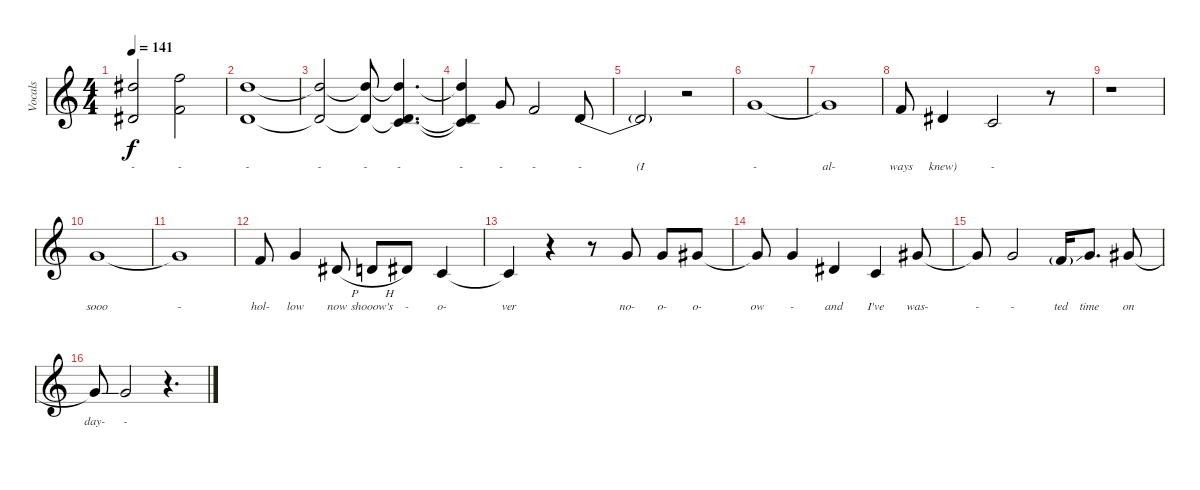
\track ("Vocals" "Vocals") {instrument trombone}
\staff {score}
\tuning (E4 C4 G3 C3 G2 C2) {hide}
\ts (4 4)
\tempo 141
\clef g2
\ks c
(15.2 15.4).2{lyrics (0 "-") lyrics (1 "") lyrics (2 "") lyrics (3 "") lyrics (4 "") dy f} (17.2 17.4).2{lyrics (0 "-") lyrics (1 "") lyrics (2 "") lyrics (3 "") lyrics (4 "")} |
(14.2 14.4).1{lyrics (0 "-") lyrics (1 "") lyrics (2 "") lyrics (3 "") lyrics (4 "")} |
(14.2{t} 14.4{t}).2{lyrics (0 "-") lyrics (1 "") lyrics (2 "") lyrics (3 "") lyrics (4 "")} (14.2{t} 14.4{t}).8{lyrics (0 "-") lyrics (1 "") lyrics (2 "") lyrics (3 "") lyrics (4 "")} (14.2{t} 5.3 14.4{t}).4{d lyrics (0 "-") lyrics (1 "") lyrics (2 "") lyrics (3 "") lyrics (4 "")} |
(14.2{t} 5.3{t} 14.4{t}).4{lyrics (0 "-") lyrics (1 "") lyrics (2 "") lyrics (3 "") lyrics (4 "")} 7.2.8{lyrics (0 "-") lyrics (1 "") lyrics (2 "") lyrics (3 "") lyrics (4 "")} 5.2.2{lyrics (0 "-") lyrics (1 "") lyrics (2 "") lyrics (3 "") lyrics (4 "")} 7.3{be (bendrelease 0 0 30 2 30 2 60 0)}.8{lyrics (0 "-") lyrics (1 "") lyrics (2 "") lyrics (3 "") lyrics (4 "")} |
7.3{t}.2{lyrics (0 "(I") lyrics (1 "") lyrics (2 "") lyrics (3 "") lyrics (4 "")} r.2 |
12.3.1{lyrics (0 "-") lyrics (1 "") lyrics (2 "") lyrics (3 "") lyrics (4 "")} |
12.3{t}.1{lyrics (0 "al-") lyrics (1 "") lyrics (2 "") lyrics (3 "") lyrics (4 "")} |
10.3.8{lyrics (0 "ways") lyrics (1 "") lyrics (2 "") lyrics (3 "") lyrics (4 "")} 8.3.4{lyrics (0 "knew)") lyrics (1 "") lyrics (2 "") lyrics (3 "") lyrics (4 "")} 5.3.2{lyrics (0 "-") lyrics (1 "") lyrics (2 "") lyrics (3 "") lyrics (4 "")} r.8 |
r.1 |
12.3.1{lyrics (0 "sooo") lyrics (1 "") lyrics (2 "") lyrics (3 "") lyrics (4 "")} |
12.3{t}.1{lyrics (0 "-") lyrics (1 "") lyrics (2 "") lyrics (3 "") lyrics (4 "")} |
10.3.8{lyrics (0 "hol-") lyrics (1 "") lyrics (2 "") lyrics (3 "") lyrics (4 "")} 12.3.4{lyrics (0 "low") lyrics (1 "") lyrics (2 "") lyrics (3 "") lyrics (4 "")} 8.3{h}.8{lyrics (0 "now") lyrics (1 "") lyrics (2 "") lyrics (3 "") lyrics (4 "")} 7.3{h}.8{lyrics (0 "shooow's") lyrics (1 "") lyrics (2 "") lyrics (3 "") lyrics (4 "")} 8.3.8{lyrics (0 "-") lyrics (1 "") lyrics (2 "") lyrics (3 "") lyrics (4 "")} 5.3.4{lyrics (0 "o-") lyrics (1 "") lyrics (2 "") lyrics (3 "") lyrics (4 "")} |
5.3{t}.4{lyrics (0 "ver") lyrics (1 "") lyrics (2 "") lyrics (3 "") lyrics (4 "")} r.4 r.8 12.3.8{lyrics (0 "no-") lyrics (1 "") lyrics (2 "") lyrics (3 "") lyrics (4 "")} 12.3.8{lyrics (0 "o-") lyrics (1 "") lyrics (2 "") lyrics (3 "") lyrics (4 "")} 13.3.8{lyrics (0 "o-") lyrics (1 "") lyrics (2 "") lyrics (3 "") lyrics (4 "")} |
13.3{t}.8{lyrics (0 "ow") lyrics (1 "") lyrics (2 "") lyrics (3 "") lyrics (4 "")} 12.3.4{lyrics (0 "-") lyrics (1 "") lyrics (2 "") lyrics (3 "") lyrics (4 "")} 8.3.4{lyrics (0 "and") lyrics (1 "") lyrics (2 "") lyrics (3 "") lyrics (4 "")} 5.3.4{lyrics (0 "I've") lyrics (1 "") lyrics (2 "") lyrics (3 "") lyrics (4 "")} 13.3.8{lyrics (0 "was-") lyrics (1 "") lyrics (2 "") lyrics (3 "") lyrics (4 "")} |
13.3{t}.8{lyrics (0 "-") lyrics (1 "") lyrics (2 "") lyrics (3 "") lyrics (4 "")} 12.3.2{lyrics (0 "-") lyrics (1 "") lyrics (2 "") lyrics (3 "") lyrics (4 "")} 10.3{ss g}.16{lyrics (0 "ted") lyrics (1 "") lyrics (2 "") lyrics (3 "") lyrics (4 "")} 12.3.8{d lyrics (0 "time") lyrics (1 "") lyrics (2 "") lyrics (3 "") lyrics (4 "")} 13.3.8{lyrics (0 "on") lyrics (1 "") lyrics (2 "") lyrics (3 "") lyrics (4 "")} |
13.3{ss t}.8{lyrics (0 "day-") lyrics (1 "") lyrics (2 "") lyrics (3 "") lyrics (4 "")} 12.3.2{lyrics (0 "-") lyrics (1 "") lyrics (2 "") lyrics (3 "") lyrics (4 "")} r.4{d}
